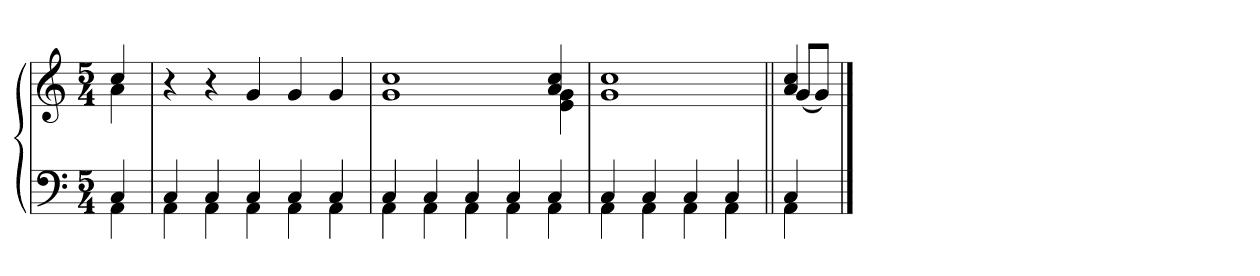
**kern	**kern
*part2	*part1
*staff2	*staff1
*clefF4	*clefG2
*M5/4	*M5/4
=1	=1
*^	*^
4C	4AA	4cc	4a
*	*	*v	*v
=2	=2	=2
4C	4AA	4r
4C	4AA	4r
4C	4AA	4g
4C	4AA	4g
4C	4AA	4g
=3	=3	=3
*	*	*^
4C	4AA	1cc	1g
4C	4AA	.	.
4C	4AA	.	.
4C	4AA	.	.
4C	4AA	4cc 4a	4g 4e
=4	=4	=4	=4
4C	4AA	1cc	1g
4C	4AA	.	.
4C	4AA	.	.
4C	4AA	.	.
=5||	=5||	=5||	=5||
4C	4AA	4cc 4a	(8g/L
.	.	.	8g/J)
*v	*v	*	*
*	*v	*v
==	==
*-	*-
